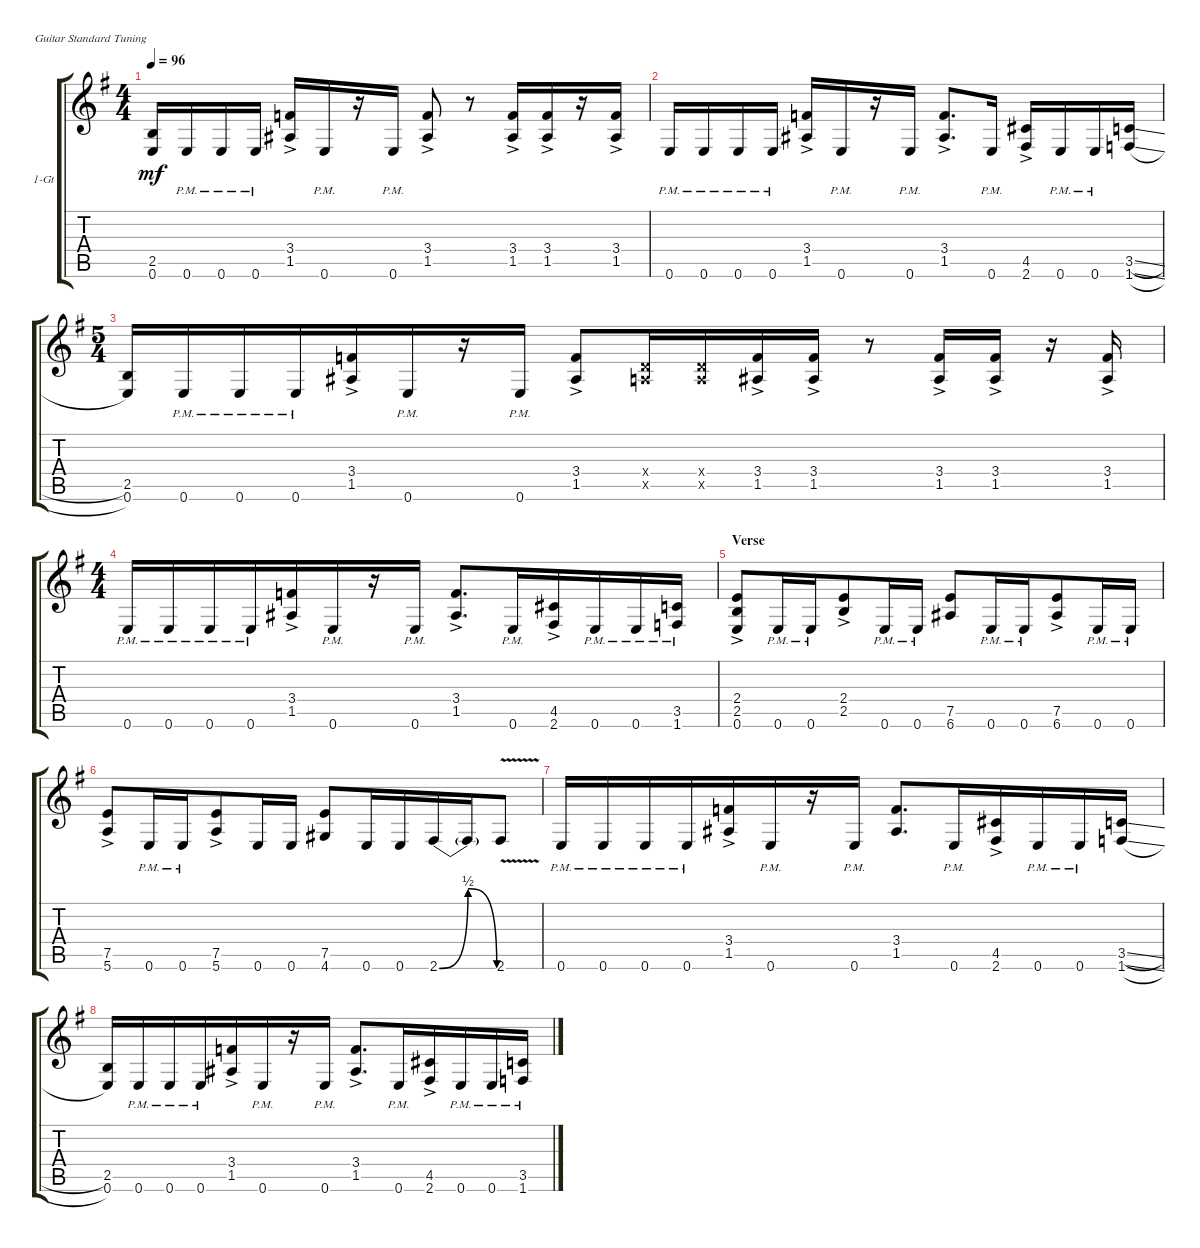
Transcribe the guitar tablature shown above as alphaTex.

\bracketExtendMode groupsimilarinstruments
\firstSystemTrackNameOrientation horizontal
\otherSystemsTrackNameOrientation horizontal
\track ("1-Gt" "1-Gt") {instrument distortionguitar}
\staff {score tabs}
\tuning (E4 B3 G3 D3 A2 E2)
\ts (4 4)
\tempo 96
\clef g2
\scale
1.05549
\ks g
(2.5 0.6).16{dy mf} 0.6{pm}.16 0.6{pm}.16 0.6{pm}.16 (3.4{ac} 1.5{ac}).16 0.6{pm}.16 r.16 0.6{pm}.16 (3.4{ac} 1.5{ac}).8 r.8 (3.4{ac} 1.5{ac}).16 (3.4{ac} 1.5{ac}).16 r.16 (3.4{ac} 1.5{ac}).16 |
\scale
0.944515 0.6{pm}.16 0.6{pm}.16 0.6{pm}.16 0.6{pm}.16 (3.4{ac} 1.5{ac}).16 0.6{pm}.16 r.16 0.6{pm}.16 (3.4{ac} 1.5{ac}).8{d} 0.6{pm}.16 (4.5{ac} 2.6{ac}).16 0.6{pm}.16 0.6{pm}.16 (3.5{sl} 1.6{sl}).16 |
\ts (5 4)
\beaming (8 4 4)
\scale
1.08575 (2.5 0.6).16 0.6{pm}.16 0.6{pm}.16 0.6{pm}.16 (3.4{ac} 1.5{ac}).16 0.6{pm}.16 r.16 0.6{pm}.16 (3.4{ac} 1.5{ac}).8 (0.4{x} 0.5{x}).16 (0.4{x} 0.5{x}).16 (3.4{ac} 1.5{ac}).16 (3.4{ac} 1.5{ac}).16 r.8 (3.4{ac} 1.5{ac}).16 (3.4{ac} 1.5{ac}).16 r.16 (3.4{ac} 1.5{ac}).16 |
\ts (4 4)
\beaming (8 4 4)
\scale
0.91425 0.6{pm}.16 0.6{pm}.16 0.6{pm}.16 0.6{pm}.16 (3.4{ac} 1.5{ac}).16 0.6{pm}.16 r.16 0.6{pm}.16 (3.4{ac} 1.5{ac}).8{d} 0.6{pm}.16 (4.5{ac} 2.6{ac}).16 0.6{pm}.16 0.6{pm}.16 (3.5{pm} 1.6{pm}).16 |
\section ("" "Verse")
\scale
1.05549 (2.4{ac} 2.5{ac} 0.6{ac}).8 0.6{pm}.16 0.6{pm}.16 (2.4{ac} 2.5{ac}).8 0.6{pm}.16 0.6{pm}.16 (7.5 6.6).8 0.6{pm}.16 0.6{pm}.16 (7.5{ac} 6.6{ac}).8 0.6{pm}.16 0.6{pm}.16 |
\scale
0.944515 (7.5{ac} 5.6{ac}).8 0.6{pm}.16 0.6{pm}.16 (7.5{ac} 5.6{ac}).8 0.6.16 0.6.16 (7.5 4.6).8 0.6.16 0.6.16 2.6{be (bendrelease 0 0 10.2 2 20.4 2 30 0)}.16 2.6{t}.16 2.6{v}.8 |
\scale
1.05549 0.6{pm}.16 0.6{pm}.16 0.6{pm}.16 0.6{pm}.16 (3.4{ac} 1.5{ac}).16 0.6{pm}.16 r.16 0.6{pm}.16 (3.4 1.5).8{d} 0.6{pm}.16 (4.5{ac} 2.6{ac}).16 0.6{pm}.16 0.6{pm}.16 (3.5{sl} 1.6{sl}).16 |
\scale
0.944515 (2.5 0.6).16 0.6{pm}.16 0.6{pm}.16 0.6{pm}.16 (3.4{ac} 1.5{ac}).16 0.6{pm}.16 r.16 0.6{pm}.16 (3.4{ac} 1.5{ac}).8{d} 0.6{pm}.16 (4.5{ac} 2.6{ac}).16 0.6{pm}.16 0.6{pm}.16 (3.5{pm} 1.6{pm}).16
